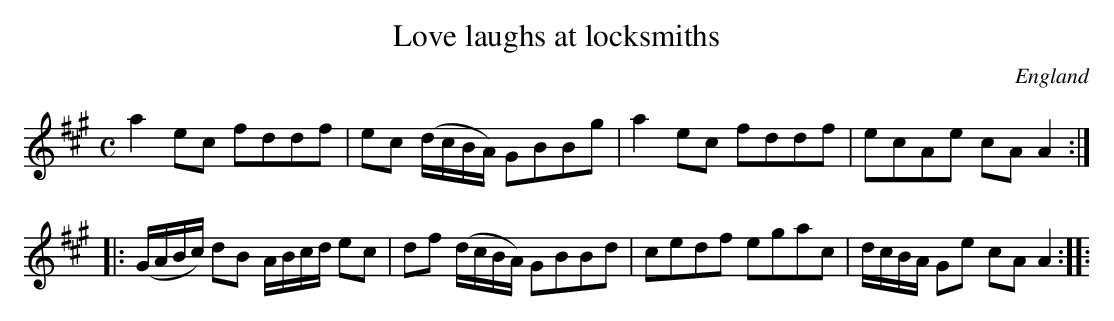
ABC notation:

X:1
T:Love laughs at locksmiths
L:1/8
M:C
O:England
K:A major
a2ec fddf | ec (d/c/B/A/) GBBg | \
a2ec fddf | ecAe cAA2 ::
(G/A/B/c/) dB A/B/c/d/ ec | df      (d/c/B/A/) GBBd |\
cedf          egac        | d/c/B/A/ Ge        cAA2 ::
